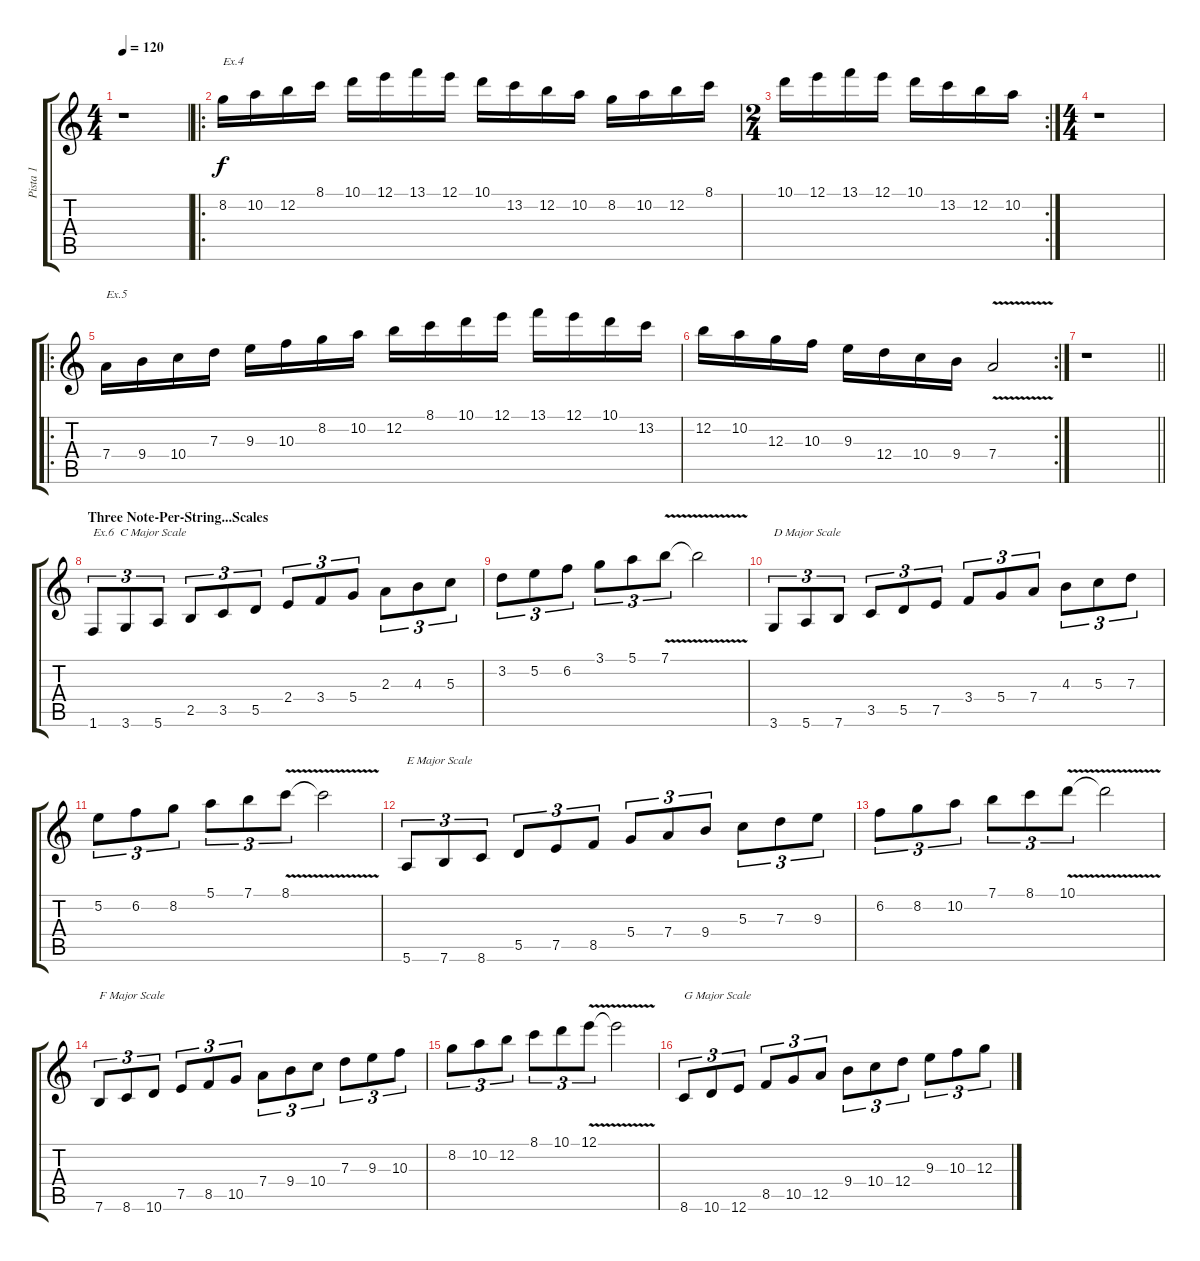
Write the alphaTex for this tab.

\track ("Pista 1" "Pista 1") {instrument overdrivenguitar}
\staff {score tabs}
\tuning (E4 B3 G3 D3 A2 E2) {hide}
\ts (4 4)
\tempo 120
\clef g2
\ks c
r.1{dy f} |
\ro
8.2.16{txt "Ex.4"} 10.2.16 12.2.16 8.1.16 10.1.16 12.1.16 13.1.16 12.1.16 10.1.16 13.2.16 12.2.16 10.2.16 8.2.16 10.2.16 12.2.16 8.1.16 |
\rc 2
\ts (2 4)
10.1.16 12.1.16 13.1.16 12.1.16 10.1.16 13.2.16 12.2.16 10.2.16 |
\ts (4 4)
r.1 |
\ro
7.4.16{txt "Ex.5"} 9.4.16 10.4.16 7.3.16 9.3.16 10.3.16 8.2.16 10.2.16 12.2.16 8.1.16 10.1.16 12.1.16 13.1.16 12.1.16 10.1.16 13.2.16 |
\rc 2
12.2.16 10.2.16 12.3.16 10.3.16 9.3.16 12.4.16 10.4.16 9.4.16 7.4{v}.2 |
\barLineRight lightlight
r.1 |
\section ("" "Three Note-Per-String...Scales")
1.6.8{tu (3 2) txt "Ex.6  C Major Scale"} 3.6.8{tu (3 2)} 5.6.8{tu (3 2)} 2.5.8{tu (3 2)} 3.5.8{tu (3 2)} 5.5.8{tu (3 2)} 2.4.8{tu (3 2)} 3.4.8{tu (3 2)} 5.4.8{tu (3 2)} 2.3.8{tu (3 2)} 4.3.8{tu (3 2)} 5.3.8{tu (3 2)} |
3.2.8{tu (3 2)} 5.2.8{tu (3 2)} 6.2.8{tu (3 2)} 3.1.8{tu (3 2)} 5.1.8{tu (3 2)} 7.1{v}.8{tu (3 2)} 7.1{t}.2 |
3.6.8{tu (3 2) txt "D Major Scale"} 5.6.8{tu (3 2)} 7.6.8{tu (3 2)} 3.5.8{tu (3 2)} 5.5.8{tu (3 2)} 7.5.8{tu (3 2)} 3.4.8{tu (3 2)} 5.4.8{tu (3 2)} 7.4.8{tu (3 2)} 4.3.8{tu (3 2)} 5.3.8{tu (3 2)} 7.3.8{tu (3 2)} |
5.2.8{tu (3 2)} 6.2.8{tu (3 2)} 8.2.8{tu (3 2)} 5.1.8{tu (3 2)} 7.1.8{tu (3 2)} 8.1{v}.8{tu (3 2)} 8.1{t}.2 |
5.6.8{tu (3 2) txt "E Major Scale"} 7.6.8{tu (3 2)} 8.6.8{tu (3 2)} 5.5.8{tu (3 2)} 7.5.8{tu (3 2)} 8.5.8{tu (3 2)} 5.4.8{tu (3 2)} 7.4.8{tu (3 2)} 9.4.8{tu (3 2)} 5.3.8{tu (3 2)} 7.3.8{tu (3 2)} 9.3.8{tu (3 2)} |
6.2.8{tu (3 2)} 8.2.8{tu (3 2)} 10.2.8{tu (3 2)} 7.1.8{tu (3 2)} 8.1.8{tu (3 2)} 10.1{v}.8{tu (3 2)} 10.1{t}.2 |
7.6.8{tu (3 2) txt "F Major Scale"} 8.6.8{tu (3 2)} 10.6.8{tu (3 2)} 7.5.8{tu (3 2)} 8.5.8{tu (3 2)} 10.5.8{tu (3 2)} 7.4.8{tu (3 2)} 9.4.8{tu (3 2)} 10.4.8{tu (3 2)} 7.3.8{tu (3 2)} 9.3.8{tu (3 2)} 10.3.8{tu (3 2)} |
8.2.8{tu (3 2)} 10.2.8{tu (3 2)} 12.2.8{tu (3 2)} 8.1.8{tu (3 2)} 10.1.8{tu (3 2)} 12.1{v}.8{tu (3 2)} 12.1{t}.2 |
8.6.8{tu (3 2) txt "G Major Scale"} 10.6.8{tu (3 2)} 12.6.8{tu (3 2)} 8.5.8{tu (3 2)} 10.5.8{tu (3 2)} 12.5.8{tu (3 2)} 9.4.8{tu (3 2)} 10.4.8{tu (3 2)} 12.4.8{tu (3 2)} 9.3.8{tu (3 2)} 10.3.8{tu (3 2)} 12.3.8{tu (3 2)}
